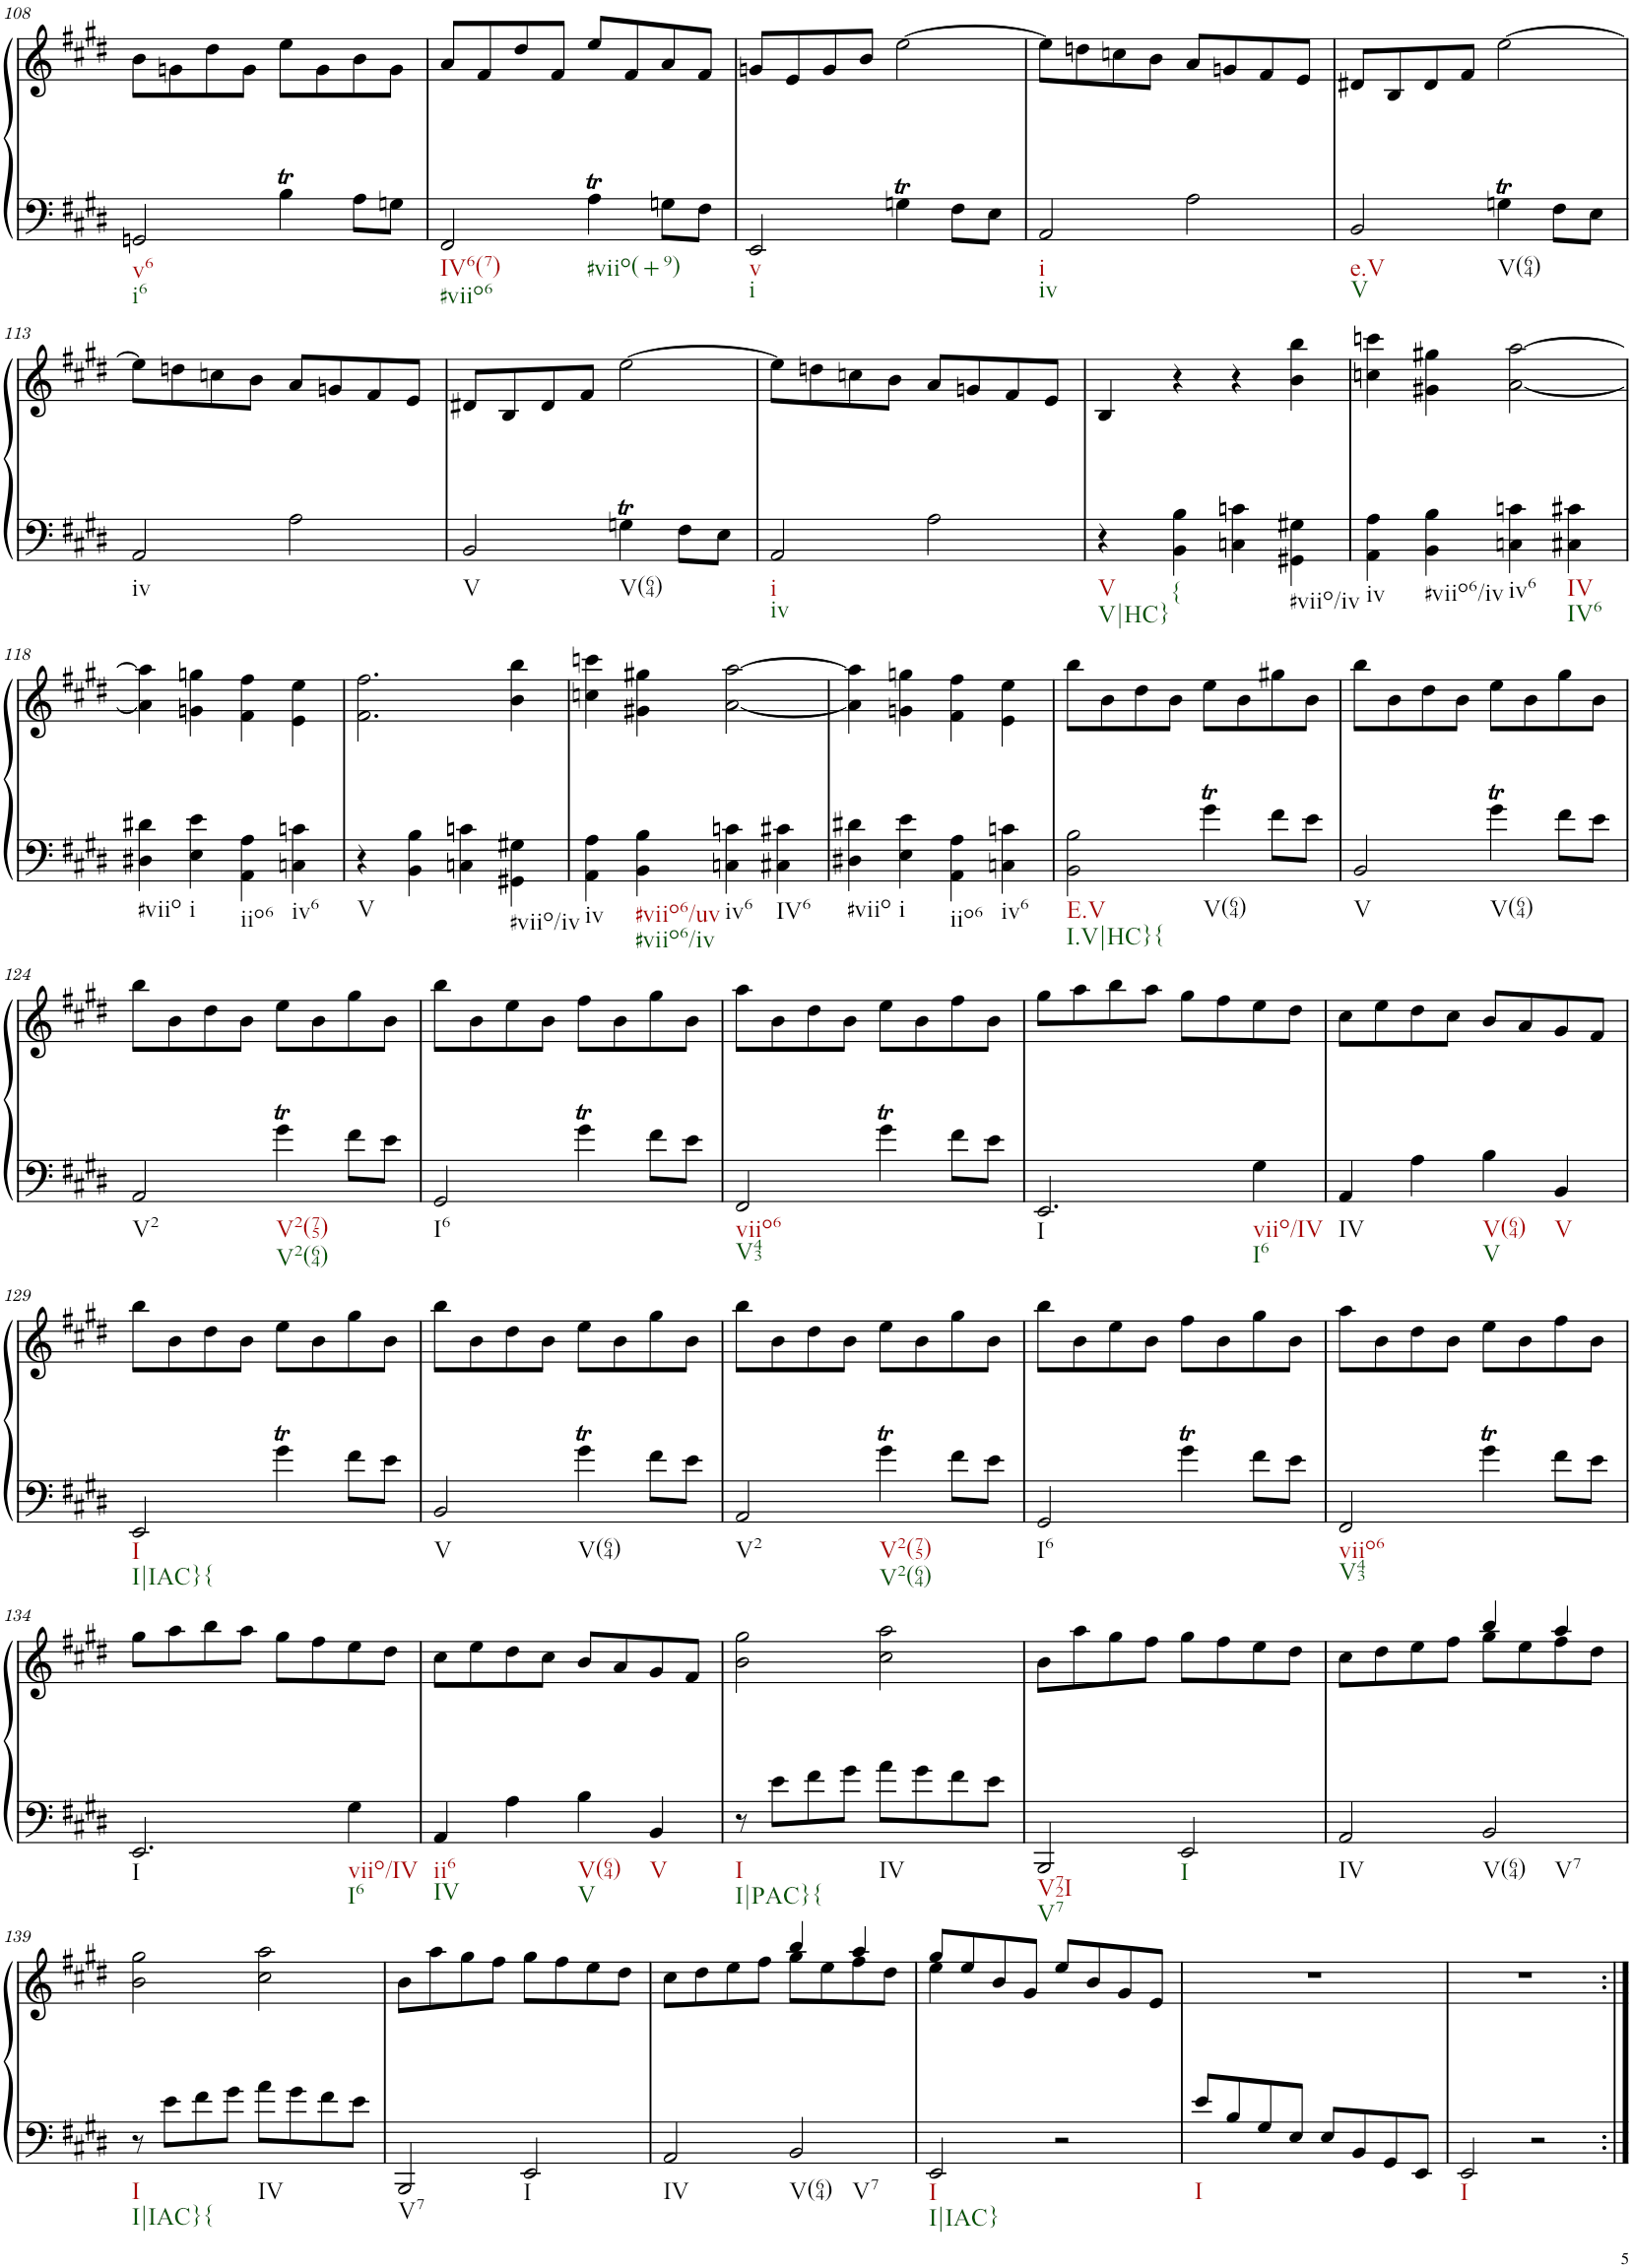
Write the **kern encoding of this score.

**kern	**kern
*part1	*part1
*staff2	*staff1
*I"Piano	*
*I'Pno.	*
!!LO:PB:g=z
*clefF4	*clefG2
*k[f#c#g#d#]	*k[f#c#g#d#]
*M2/2	*M2/2
*met(c|)	*met(c|)
=108	=108
!LO:TX:b:t=v6	!
!LO:TX:b:t=i6	!
2GGn/	8b\L
.	8gn\
.	8dd#\
.	8g\J
4BT\	8ee\L
.	8g\
8A\L	8b\
8Gn\J	8g\J
=109	=109
!LO:TX:b:t=IV6(7)	!
!LO:TX:b:t=#viio6	!
2FF#/	8a/L
.	8f#/
.	8dd#/
.	8f#/J
!LO:TX:b:t=#viio(+9)	!
4AT\	8ee/L
.	8f#/
8Gn\L	8a/
8F#\J	8f#/J
=110	=110
!LO:TX:b:t=v	!
!LO:TX:b:t=i	!
2EE/	8gn/L
.	8e/
.	8g/
.	8b/J
4GnT\	[2ee\
8F#\L	.
8E\J	.
=111	=111
!LO:TX:b:t=i	!
!LO:TX:b:t=iv	!
2AA/	8ee\L]
.	8ddn\
.	8ccn\
.	8b\J
2A\	8a/L
.	8gn/
.	8f#/
.	8e/J
=112	=112
!LO:TX:b:t=e.V	!
!LO:TX:b:t=V	!
2BB/	8d#X/L
.	8B/
.	8d#/
.	8f#/J
!LO:TX:b:t=V(64)	!
4GnT\	[2ee\
8F#\L	.
8E\J	.
!!LO:LB:g=z
=113	=113
!LO:TX:b:t=iv	!
2AA/	8ee\L]
.	8ddn\
.	8ccn\
.	8b\J
2A\	8a/L
.	8gn/
.	8f#/
.	8e/J
=114	=114
!LO:TX:b:t=V	!
2BB/	8d#X/L
.	8B/
.	8d#/
.	8f#/J
!LO:TX:b:t=V(64)	!
4GnT\	[2ee\
8F#\L	.
8E\J	.
=115	=115
!LO:TX:b:t=i	!
!LO:TX:b:t=iv	!
2AA/	8ee\L]
.	8ddn\
.	8ccn\
.	8b\J
2A\	8a/L
.	8gn/
.	8f#/
.	8e/J
=116	=116
!LO:TX:b:t=V	!
!LO:TX:b:t=V|HC}	!
4r	4B/
!LO:TX:b:t={	!
4BB\ 4B\	4r
4Cn\ 4cn\	4r
!LO:TX:b:t=#viio/iv	!
4GG#X\ 4G#X\	4b\ 4bb\
=117	=117
!LO:TX:b:t=iv	!
4AA\ 4A\	4ccn\ 4cccn\
!LO:TX:b:t=#viio6/iv	!
4BB\ 4B\	4g#X\ 4gg#X\
!LO:TX:b:t=iv6	!
4Cn\ 4cn\	[2a\ [2aa\
!LO:TX:b:t=IV	!
!LO:TX:b:t=IV6	!
4C#X\ 4c#X\	.
!!LO:LB:g=z
=118	=118
!LO:TX:b:t=#viio	!
4D#X\ 4d#X\	4a\] 4aa\]
!LO:TX:b:t=i	!
4E\ 4e\	4gn\ 4ggn\
!LO:TX:b:t=iio6	!
4AA\ 4A\	4f#\ 4ff#\
!LO:TX:b:t=iv6	!
4Cn\ 4cn\	4e\ 4ee\
=119	=119
!LO:TX:b:t=V	!
4r	2.f#\ 2.ff#\
4BB\ 4B\	.
4Cn\ 4cn\	.
!LO:TX:b:t=#viio/iv	!
4GG#X\ 4G#X\	4b\ 4bb\
=120	=120
!LO:TX:b:t=iv	!
4AA\ 4A\	4ccn\ 4cccn\
!LO:TX:b:t=#viio6/uv	!
!LO:TX:b:t=#viio6/iv	!
4BB\ 4B\	4g#X\ 4gg#X\
!LO:TX:b:t=iv6	!
4Cn\ 4cn\	[2a\ [2aa\
!LO:TX:b:t=IV6	!
4C#X\ 4c#X\	.
=121	=121
!LO:TX:b:t=#viio	!
4D#X\ 4d#X\	4a\] 4aa\]
!LO:TX:b:t=i	!
4E\ 4e\	4gn\ 4ggn\
!LO:TX:b:t=iio6	!
4AA\ 4A\	4f#\ 4ff#\
!LO:TX:b:t=iv6	!
4Cn\ 4cn\	4e\ 4ee\
=122	=122
!LO:TX:b:t=E.V	!
!LO:TX:b:t=I.V|HC}{	!
2BB\ 2B\	8bb\L
.	8b\
.	8dd#\
.	8b\J
!LO:TX:b:t=V(64)	!
4g#t\	8ee\L
.	8b\
8f#\L	8gg#X\
8e\J	8b\J
=123	=123
!LO:TX:b:t=V	!
2BB/	8bb\L
.	8b\
.	8dd#\
.	8b\J
!LO:TX:b:t=V(64)	!
4g#t\	8ee\L
.	8b\
8f#\L	8gg#\
8e\J	8b\J
!!LO:LB:g=z
=124	=124
!LO:TX:b:t=V2	!
2AA/	8bb\L
.	8b\
.	8dd#\
.	8b\J
!LO:TX:b:t=V2(75)	!
!LO:TX:b:t=V2(64)	!
4g#t\	8ee\L
.	8b\
8f#\L	8gg#\
8e\J	8b\J
=125	=125
!LO:TX:b:t=I6	!
2GG#/	8bb\L
.	8b\
.	8ee\
.	8b\J
4g#t\	8ff#\L
.	8b\
8f#\L	8gg#\
8e\J	8b\J
=126	=126
!LO:TX:b:t=viio6	!
!LO:TX:b:t=V43	!
2FF#/	8aa\L
.	8b\
.	8dd#\
.	8b\J
4g#t\	8ee\L
.	8b\
8f#\L	8ff#\
8e\J	8b\J
=127	=127
!LO:TX:b:t=I	!
2.EE/	8gg#\L
.	8aa\
.	8bb\
.	8aa\J
.	8gg#\L
.	8ff#\
!LO:TX:b:t=viio/IV	!
!LO:TX:b:t=I6	!
4G#\	8ee\
.	8dd#\J
=128	=128
!LO:TX:b:t=IV	!
4AA/	8cc#\L
.	8ee\
4A\	8dd#\
.	8cc#\J
!LO:TX:b:t=V(64)	!
!LO:TX:b:t=V	!
4B\	8b/L
.	8a/
!LO:TX:b:t=V	!
4BB/	8g#/
.	8f#/J
!!LO:LB:g=z
=129	=129
!LO:TX:b:t=I	!
!LO:TX:b:t=I|IAC}{	!
2EE/	8bb\L
.	8b\
.	8dd#\
.	8b\J
4g#t\	8ee\L
.	8b\
8f#\L	8gg#\
8e\J	8b\J
=130	=130
!LO:TX:b:t=V	!
2BB/	8bb\L
.	8b\
.	8dd#\
.	8b\J
!LO:TX:b:t=V(64)	!
4g#t\	8ee\L
.	8b\
8f#\L	8gg#\
8e\J	8b\J
=131	=131
!LO:TX:b:t=V2	!
2AA/	8bb\L
.	8b\
.	8dd#\
.	8b\J
!LO:TX:b:t=V2(75)	!
!LO:TX:b:t=V2(64)	!
4g#t\	8ee\L
.	8b\
8f#\L	8gg#\
8e\J	8b\J
=132	=132
!LO:TX:b:t=I6	!
2GG#/	8bb\L
.	8b\
.	8ee\
.	8b\J
4g#t\	8ff#\L
.	8b\
8f#\L	8gg#\
8e\J	8b\J
=133	=133
!LO:TX:b:t=viio6	!
!LO:TX:b:t=V43	!
2FF#/	8aa\L
.	8b\
.	8dd#\
.	8b\J
4g#t\	8ee\L
.	8b\
8f#\L	8ff#\
8e\J	8b\J
!!LO:LB:g=z
=134	=134
!LO:TX:b:t=I	!
2.EE/	8gg#\L
.	8aa\
.	8bb\
.	8aa\J
.	8gg#\L
.	8ff#\
!LO:TX:b:t=viio/IV	!
!LO:TX:b:t=I6	!
4G#\	8ee\
.	8dd#\J
=135	=135
!LO:TX:b:t=ii6	!
!LO:TX:b:t=IV	!
4AA/	8cc#\L
.	8ee\
4A\	8dd#\
.	8cc#\J
!LO:TX:b:t=V(64)	!
!LO:TX:b:t=V	!
4B\	8b/L
.	8a/
!LO:TX:b:t=V	!
4BB/	8g#/
.	8f#/J
=136	=136
!LO:TX:b:t=I	!
!LO:TX:b:t=I|PAC}{	!
8r	2b\ 2gg#\
8e\L	.
8f#\	.
8g#\J	.
!LO:TX:b:t=IV	!
8a\L	2cc#\ 2aa\
8g#\	.
8f#\	.
8e\J	.
=137	=137
!LO:TX:b:t=V72I	!
!LO:TX:b:t=V7	!
2BBB/	8b\L
.	8aa\
.	8gg#\
.	8ff#\J
!LO:TX:b:t=I	!
2EE/	8gg#\L
.	8ff#\
.	8ee\
.	8dd#\J
=138	=138
*	*^
!LO:TX:b:t=IV	!	!
2AA/	8cc#\L	2ryy
.	8dd#\	.
.	8ee\	.
.	8ff#\J	.
!LO:TX:b:t=V(64)	!	!
!LO:TX:b:t=V7	!	!
2BB/	4bb/	8gg#\L
.	.	8ee\
.	4aa/	8ff#\
.	.	8dd#\J
!!LO:LB:g=z
=139	=139	=139
!LO:TX:b:t=I	!	!
!LO:TX:b:t=I|IAC}{	!	!
*	*v	*v
8r	2b\ 2gg#\
8e\L	.
8f#\	.
8g#\J	.
!LO:TX:b:t=IV	!
8a\L	2cc#\ 2aa\
8g#\	.
8f#\	.
8e\J	.
=140	=140
!LO:TX:b:t=V7	!
2BBB/	8b\L
.	8aa\
.	8gg#\
.	8ff#\J
!LO:TX:b:t=I	!
2EE/	8gg#\L
.	8ff#\
.	8ee\
.	8dd#\J
=141	=141
*	*^
!LO:TX:b:t=IV	!	!
2AA/	8cc#\L	2ryy
.	8dd#\	.
.	8ee\	.
.	8ff#\J	.
!LO:TX:b:t=V(64)	!	!
!LO:TX:b:t=V7	!	!
2BB/	4bb/	8gg#\L
.	.	8ee\
.	4aa/	8ff#\
.	.	8dd#\J
=142	=142	=142
!LO:TX:b:t=I	!	!
!LO:TX:b:t=I|IAC}	!	!
2EE/	8gg#/L	4ee\
.	8ee/	.
.	8b/	2.ryy
.	8g#/J	.
2r	8ee/L	.
.	8b/	.
.	8g#/	.
.	8e/J	.
*	*v	*v
=143	=143
!LO:TX:b:t=I	!
8e/L	1r
8B/	.
8G#/	.
8E/J	.
8E/L	.
8BB/	.
8GG#/	.
8EE/J	.
=144	=144
!LO:TX:b:t=I	!
2EE/	1r
2r	.
=:|!	=:|!
*-	*-
